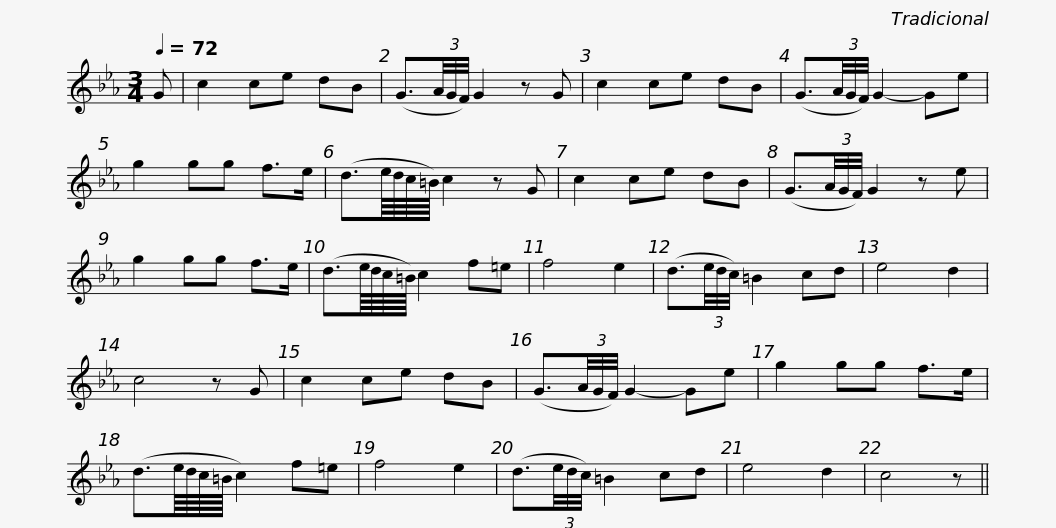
X:1
L:1/8
Q:1/4=72
M:3/4
I:linebreak $
K:Cmin
V:1 treble
V:1
 G | c2 ce dB | (G3/2(3A/4G/4F/4) G2 z G | c2 ce dB | (G3/2(3A/4G/4F/4) G2- Ge | %5
 g2 gg f>e | (d3/2e/8d/8c/8=B/8) c2 z G |$ c2 ce dB | (G3/2(3A/4G/4F/4) G2 z e | g2 gg f>e | %10
 (d3/2e/8d/8c/8=B/8) c2 f=e | f4 e2 | (d3/2(3e/4d/4c/4) =B2 cd | e4 d2 | c4 z G |$ %15
 c2 ce dB | (G3/2(3A/4G/4F/4) G2- Ge | g2 gg f>e | (d3/2e/8d/8c/8=B/8 c2) f=e | f4 e2 | %20
 (d3/2(3e/4d/4c/4) =B2 cd | e4 d2 | c4 z || %23
